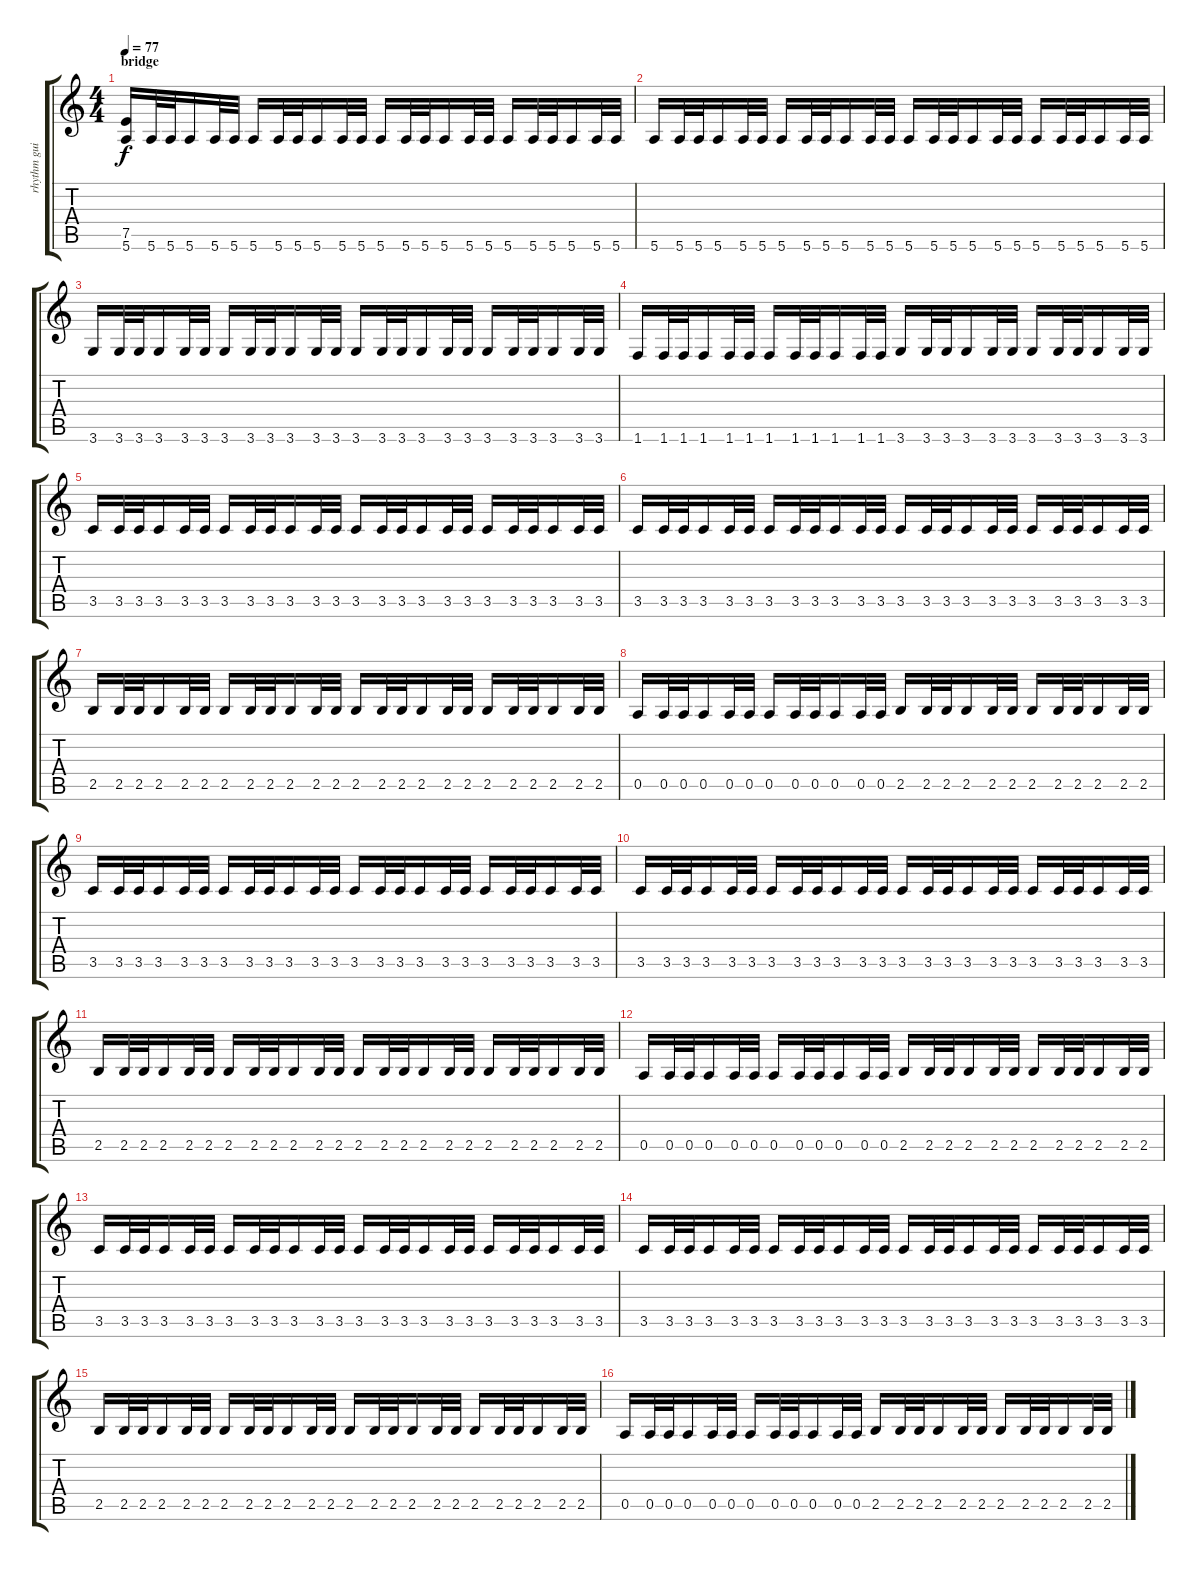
\track ("rhythm guitar 2" "rhythm gui") {instrument overdrivenguitar}
\staff {score tabs}
\tuning (E4 B3 G3 D3 A2 E2) {hide}
\ts (4 4)
\section ("" "bridge")
\tempo 77
\clef g2
\ks c
(7.5 5.6).16{dy f} 5.6.32 5.6.32 5.6.16 5.6.32 5.6.32 5.6.16 5.6.32 5.6.32 5.6.16 5.6.32 5.6.32 5.6.16 5.6.32 5.6.32 5.6.16 5.6.32 5.6.32 5.6.16 5.6.32 5.6.32 5.6.16 5.6.32 5.6.32 |
5.6.16 5.6.32 5.6.32 5.6.16 5.6.32 5.6.32 5.6.16 5.6.32 5.6.32 5.6.16 5.6.32 5.6.32 5.6.16 5.6.32 5.6.32 5.6.16 5.6.32 5.6.32 5.6.16 5.6.32 5.6.32 5.6.16 5.6.32 5.6.32 |
3.6.16 3.6.32 3.6.32 3.6.16 3.6.32 3.6.32 3.6.16 3.6.32 3.6.32 3.6.16 3.6.32 3.6.32 3.6.16 3.6.32 3.6.32 3.6.16 3.6.32 3.6.32 3.6.16 3.6.32 3.6.32 3.6.16 3.6.32 3.6.32 |
1.6.16 1.6.32 1.6.32 1.6.16 1.6.32 1.6.32 1.6.16 1.6.32 1.6.32 1.6.16 1.6.32 1.6.32 3.6.16 3.6.32 3.6.32 3.6.16 3.6.32 3.6.32 3.6.16 3.6.32 3.6.32 3.6.16 3.6.32 3.6.32 |
3.5.16 3.5.32 3.5.32 3.5.16 3.5.32 3.5.32 3.5.16 3.5.32 3.5.32 3.5.16 3.5.32 3.5.32 3.5.16 3.5.32 3.5.32 3.5.16 3.5.32 3.5.32 3.5.16 3.5.32 3.5.32 3.5.16 3.5.32 3.5.32 |
3.5.16 3.5.32 3.5.32 3.5.16 3.5.32 3.5.32 3.5.16 3.5.32 3.5.32 3.5.16 3.5.32 3.5.32 3.5.16 3.5.32 3.5.32 3.5.16 3.5.32 3.5.32 3.5.16 3.5.32 3.5.32 3.5.16 3.5.32 3.5.32 |
2.5.16 2.5.32 2.5.32 2.5.16 2.5.32 2.5.32 2.5.16 2.5.32 2.5.32 2.5.16 2.5.32 2.5.32 2.5.16 2.5.32 2.5.32 2.5.16 2.5.32 2.5.32 2.5.16 2.5.32 2.5.32 2.5.16 2.5.32 2.5.32 |
0.5.16 0.5.32 0.5.32 0.5.16 0.5.32 0.5.32 0.5.16 0.5.32 0.5.32 0.5.16 0.5.32 0.5.32 2.5.16 2.5.32 2.5.32 2.5.16 2.5.32 2.5.32 2.5.16 2.5.32 2.5.32 2.5.16 2.5.32 2.5.32 |
\section ("" "")
3.5.16 3.5.32 3.5.32 3.5.16 3.5.32 3.5.32 3.5.16 3.5.32 3.5.32 3.5.16 3.5.32 3.5.32 3.5.16 3.5.32 3.5.32 3.5.16 3.5.32 3.5.32 3.5.16 3.5.32 3.5.32 3.5.16 3.5.32 3.5.32 |
3.5.16 3.5.32 3.5.32 3.5.16 3.5.32 3.5.32 3.5.16 3.5.32 3.5.32 3.5.16 3.5.32 3.5.32 3.5.16 3.5.32 3.5.32 3.5.16 3.5.32 3.5.32 3.5.16 3.5.32 3.5.32 3.5.16 3.5.32 3.5.32 |
2.5.16 2.5.32 2.5.32 2.5.16 2.5.32 2.5.32 2.5.16 2.5.32 2.5.32 2.5.16 2.5.32 2.5.32 2.5.16 2.5.32 2.5.32 2.5.16 2.5.32 2.5.32 2.5.16 2.5.32 2.5.32 2.5.16 2.5.32 2.5.32 |
0.5.16 0.5.32 0.5.32 0.5.16 0.5.32 0.5.32 0.5.16 0.5.32 0.5.32 0.5.16 0.5.32 0.5.32 2.5.16 2.5.32 2.5.32 2.5.16 2.5.32 2.5.32 2.5.16 2.5.32 2.5.32 2.5.16 2.5.32 2.5.32 |
3.5.16 3.5.32 3.5.32 3.5.16 3.5.32 3.5.32 3.5.16 3.5.32 3.5.32 3.5.16 3.5.32 3.5.32 3.5.16 3.5.32 3.5.32 3.5.16 3.5.32 3.5.32 3.5.16 3.5.32 3.5.32 3.5.16 3.5.32 3.5.32 |
3.5.16 3.5.32 3.5.32 3.5.16 3.5.32 3.5.32 3.5.16 3.5.32 3.5.32 3.5.16 3.5.32 3.5.32 3.5.16 3.5.32 3.5.32 3.5.16 3.5.32 3.5.32 3.5.16 3.5.32 3.5.32 3.5.16 3.5.32 3.5.32 |
2.5.16 2.5.32 2.5.32 2.5.16 2.5.32 2.5.32 2.5.16 2.5.32 2.5.32 2.5.16 2.5.32 2.5.32 2.5.16 2.5.32 2.5.32 2.5.16 2.5.32 2.5.32 2.5.16 2.5.32 2.5.32 2.5.16 2.5.32 2.5.32 |
0.5.16 0.5.32 0.5.32 0.5.16 0.5.32 0.5.32 0.5.16 0.5.32 0.5.32 0.5.16 0.5.32 0.5.32 2.5.16 2.5.32 2.5.32 2.5.16 2.5.32 2.5.32 2.5.16 2.5.32 2.5.32 2.5.16 2.5.32 2.5.32
